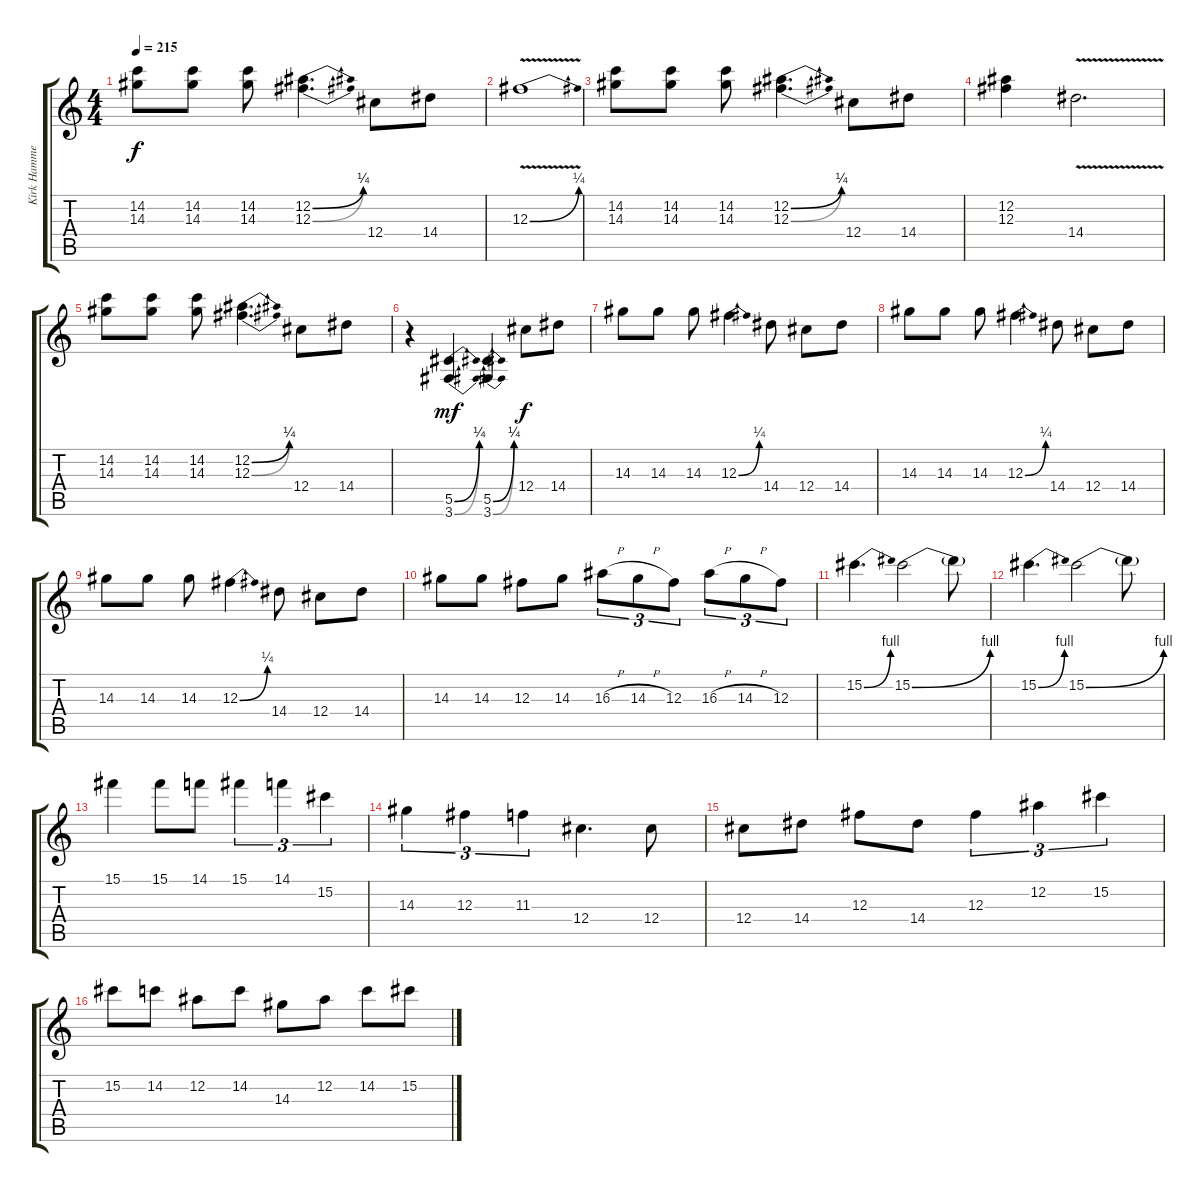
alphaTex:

\track ("Kirk Hammet" "Kirk Hamme") {instrument distortionguitar}
\staff {score tabs}
\tuning (Eb4 Bb3 Gb3 Db3 Ab2 Eb2) {hide}
\ts (4 4)
\tempo 215
\clef g2
\ks c
(14.2 14.3).8{dy f} (14.2 14.3).8 (14.2 14.3).8 (12.2{be (bend 0 0 60 1)} 12.3{be (bend 0 0 60 1)}).4{d} 12.4.8 14.4.8 |
12.3{be (bend 0 0 60 1) v}.1 |
(14.2 14.3).8 (14.2 14.3).8 (14.2 14.3).8 (12.2{be (bend 0 0 60 1)} 12.3{be (bend 0 0 60 1)}).4{d} 12.4.8 14.4.8 |
(12.2 12.3).4 14.4{v}.2{d} |
(14.2 14.3).8 (14.2 14.3).8 (14.2 14.3).8 (12.2{be (bend 0 0 60 1)} 12.3{be (bend 0 0 60 1)}).4{d} 12.4.8 14.4.8 |
r.4 (5.5{be (bend 0 0 60 1)} 3.6{be (bend 0 0 60 1)}).4{dy mf} (5.5{be (bend 0 0 60 1)} 3.6{be (bend 0 0 60 1)}).4 12.4.8{dy f} 14.4.8 |
14.3.8 14.3.8 14.3.8 12.3{be (bend 0 0 60 1)}.4 14.4.8 12.4.8 14.4.8 |
14.3.8 14.3.8 14.3.8 12.3{be (bend 0 0 60 1)}.4 14.4.8 12.4.8 14.4.8 |
14.3.8 14.3.8 14.3.8 12.3{be (bend 0 0 60 1)}.4 14.4.8 12.4.8 14.4.8 |
14.3.8 14.3.8 12.3.8 14.3.8 16.3{h}.8{tu (3 2)} 14.3{h}.8{tu (3 2)} 12.3.8{tu (3 2)} 16.3{h}.8{tu (3 2)} 14.3{h}.8{tu (3 2)} 12.3.8{tu (3 2)} |
15.2{be (bend 0 0 60 4)}.4{d volume 16} 15.2{be (bend 0 0 60 4)}.2 15.2{t}.8 |
15.2{be (bend 0 0 60 4)}.4{d} 15.2{be (bend 0 0 60 4)}.2 15.2{t}.8 |
15.1.4 15.1.8 14.1.8 15.1.4{tu (3 2)} 14.1.4{tu (3 2)} 15.2.4{tu (3 2)} |
14.3.4{tu (3 2)} 12.3.4{tu (3 2)} 11.3.4{tu (3 2)} 12.4.4{d} 12.4.8 |
12.4.8 14.4.8 12.3.8 14.4.8 12.3.4{tu (3 2)} 12.2.4{tu (3 2)} 15.2.4{tu (3 2)} |
15.2.8 14.2.8 12.2.8 14.2.8 14.3.8 12.2.8 14.2.8 15.2.8
